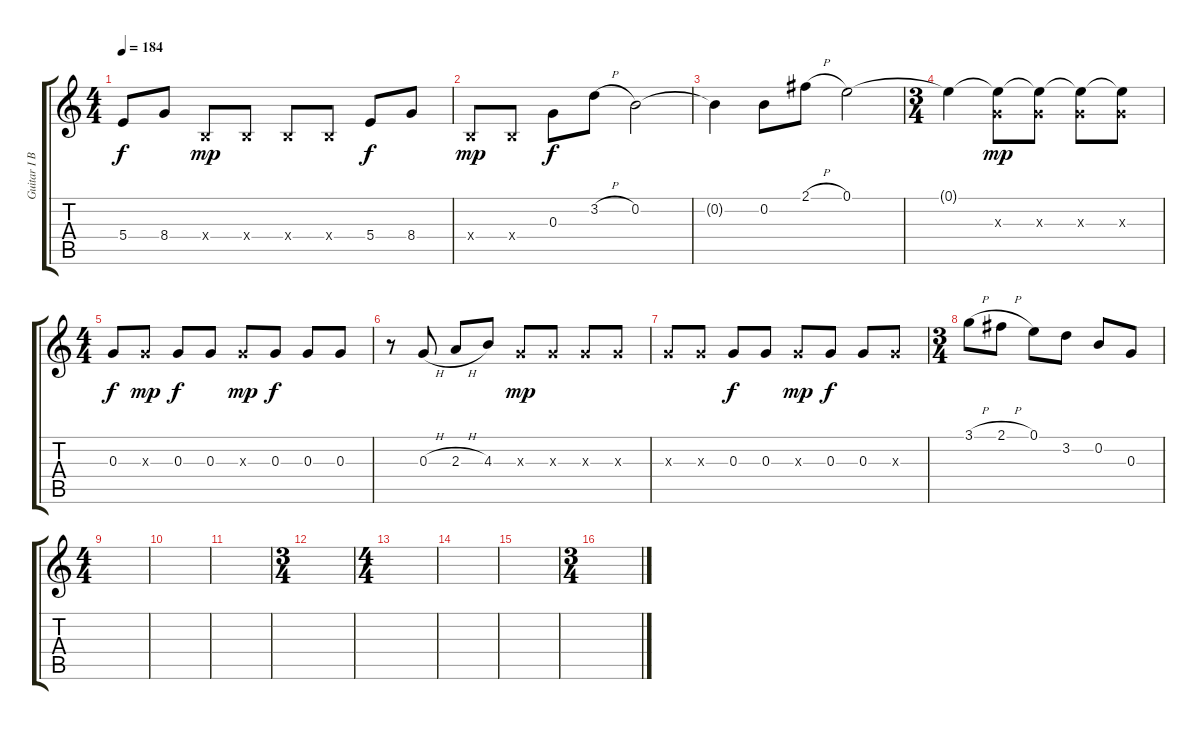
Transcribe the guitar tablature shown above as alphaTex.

\track ("Guitar I BF#BGBE " "Guitar I B") {instrument distortionguitar}
\staff {score tabs}
\tuning (E4 B3 G3 B2 Gb2 B1) {hide}
\ts (4 4)
\tempo 184
\clef g2
\ks c
5.4.8{dy f} 8.4.8 0.4{x}.8{dy mp} 0.4{x}.8 0.4{x}.8 0.4{x}.8 5.4.8{dy f} 8.4.8 |
0.4{x}.8{dy mp} 0.4{x}.8 0.3.8{dy f} 3.2{h}.8 0.2.2 |
0.2{t}.4 0.2.8 2.1{h}.8 0.1.2 |
\ts (3 4)
0.1{t}.4 (0.1{t} 0.3{x}).8{dy mp} (0.1{t} 0.3{x}).8 (0.1{t} 0.3{x}).8 (0.1{t} 0.3{x}).8 |
\ts (4 4)
0.3.8{dy f} 0.3{x}.8{dy mp} 0.3.8{dy f} 0.3.8 0.3{x}.8{dy mp} 0.3.8{dy f} 0.3.8 0.3.8 |
r.8 0.3{h}.8 2.3{h}.8 4.3.8 0.3{x}.8{dy mp} 0.3{x}.8 0.3{x}.8 0.3{x}.8 |
0.3{x}.8 0.3{x}.8 0.3.8{dy f} 0.3.8 0.3{x}.8{dy mp} 0.3.8{dy f} 0.3.8 0.3{x}.8 |
\ts (3 4)
3.1{h}.8 2.1{h}.8 0.1.8 3.2.8 0.2.8 0.3.8 |
\ts (4 4)
|
|
|
\ts (3 4)
|
\ts (4 4)
|
|
|
\ts (3 4)
